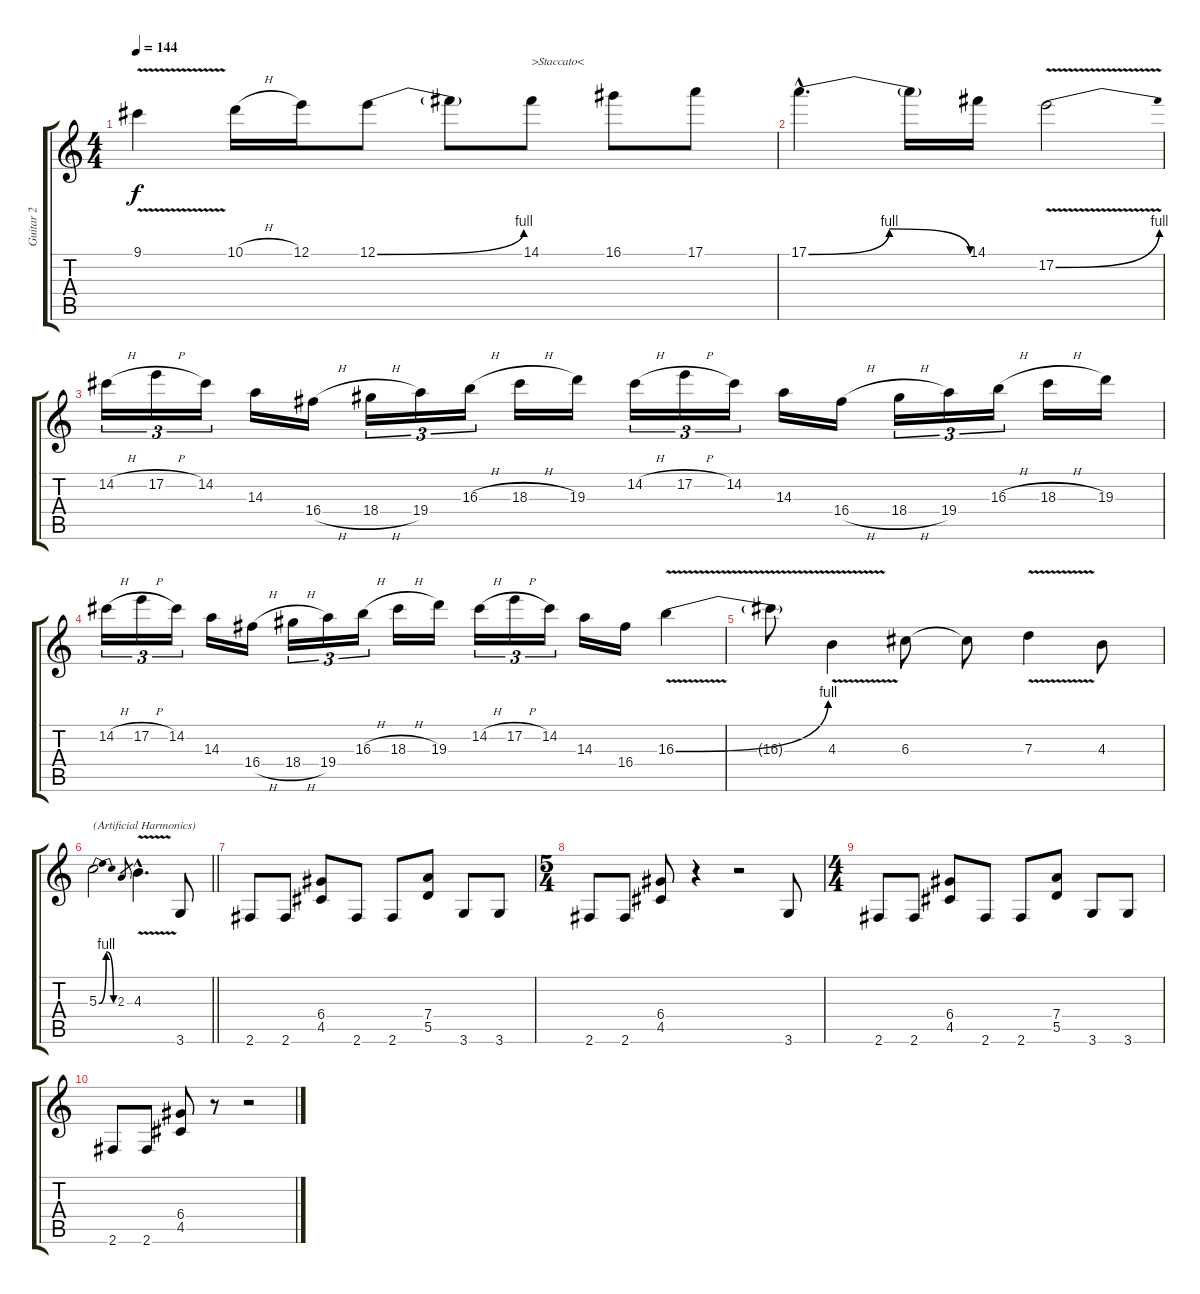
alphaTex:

\track ("Guitar 2" "Guitar 2") {instrument distortionguitar}
\staff {score tabs}
\tuning (E4 B3 G3 D3 A2 E2) {hide}
\ts (4 4)
\tempo 144
\clef g2
\ks c
9.1{v}.4{dy f} 10.1{h}.16 12.1.16 12.1{be (bend 0 0 60 4)}.8 12.1{t}.8 14.1.8{txt ">Staccato<"} 16.1.8 17.1.8 |
17.1{be (bendrelease 0 0 15 4 30 4 60 0) hac}.4{d} 17.1{t}.16 14.1.16 17.2{be (bend 0 0 60 4) v}.2 |
14.2{h}.16{tu (3 2)} 17.2{h}.16{tu (3 2)} 14.2.16{tu (3 2)} 14.3.16 16.4{h}.16 18.4{h}.16{tu (3 2)} 19.4.16{tu (3 2)} 16.3{h}.16{tu (3 2)} 18.3{h}.16 19.3.16 14.2{h}.16{tu (3 2)} 17.2{h}.16{tu (3 2)} 14.2.16{tu (3 2)} 14.3.16 16.4{h}.16 18.4{h}.16{tu (3 2)} 19.4.16{tu (3 2)} 16.3{h}.16{tu (3 2)} 18.3{h}.16 19.3.16 |
14.2{h}.16{tu (3 2)} 17.2{h}.16{tu (3 2)} 14.2.16{tu (3 2)} 14.3.16 16.4{h}.16 18.4{h}.16{tu (3 2)} 19.4.16{tu (3 2)} 16.3{h}.16{tu (3 2)} 18.3{h}.16 19.3.16 14.2{h}.16{tu (3 2)} 17.2{h}.16{tu (3 2)} 14.2.16{tu (3 2)} 14.3.16 16.4.16 16.3{be (bend 0 0 60 4) v}.4 |
16.3{t}.8 4.3{v}.4 6.3.8 6.3{t}.8 7.3{v}.4 4.3.8 |
\barLineRight lightlight
5.3{be (bendrelease 0 0 15 4 45 4 60 0)}.2{txt "(Artificial Harmonics)" instrument guitarharmonics} 2.3.8{gr} 4.3{v hac}.4{d} 3.6.8{instrument distortionguitar} |
2.6.8 2.6.8 (6.4 4.5).8 2.6.8 2.6.8 (7.4 5.5).8 3.6.8 3.6.8 |
\ts (5 4)
2.6.8 2.6.8 (6.4 4.5).8 r.4 r.2 3.6.8 |
\ts (4 4)
2.6.8 2.6.8 (6.4 4.5).8 2.6.8 2.6.8 (7.4 5.5).8 3.6.8 3.6.8 |
2.6.8 2.6.8 (6.4 4.5).8 r.8 r.2
